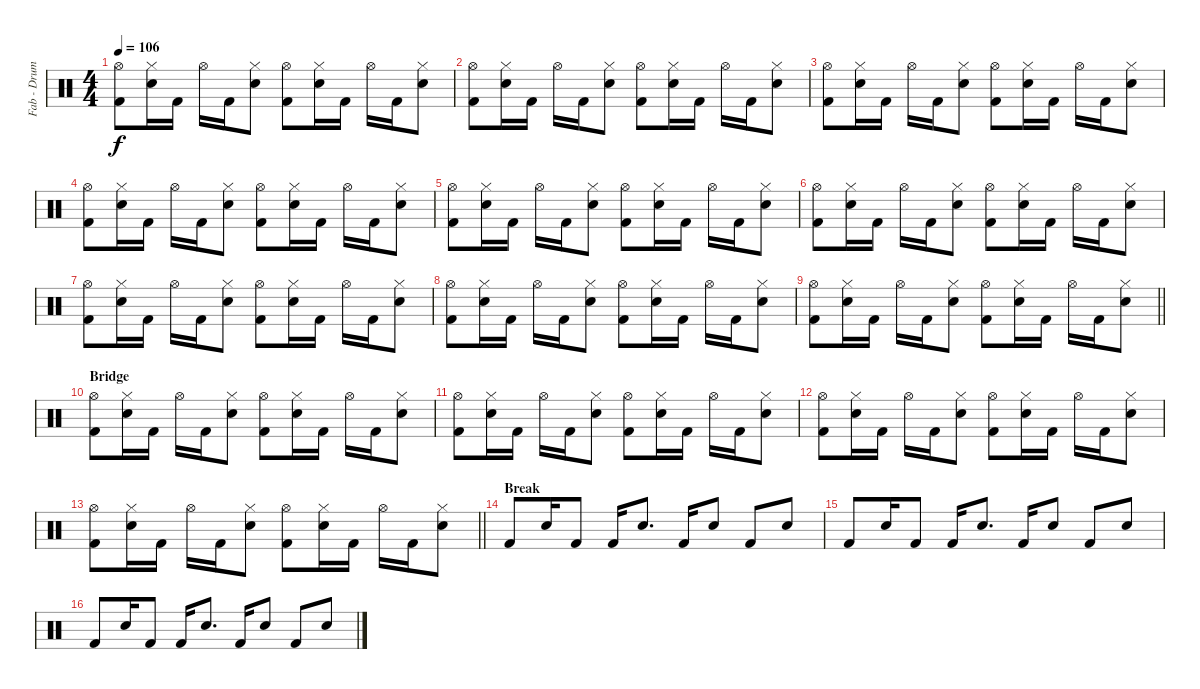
\track ("Fab - Drumss RSE" "Fab - Drum") {instrument percussion}
\staff {score}
\articulation defaults
\ts (4 4)
\tempo 106
\clef neutral
\ks c
("Hi-Hat (open)" "Kick (hit) 2").8{dy f} ("Hi-Hat (closed)" "Snare (hit) 2").16 "Kick (hit) 2".16 "Hi-Hat (open)".16 "Kick (hit) 2".16 ("Hi-Hat (closed)" "Snare (hit) 2").8 ("Hi-Hat (open)" "Kick (hit) 2").8 ("Hi-Hat (closed)" "Snare (hit) 2").16 "Kick (hit) 2".16 "Hi-Hat (open)".16 "Kick (hit) 2".16 ("Hi-Hat (closed)" "Snare (hit) 2").8 |
("Hi-Hat (open)" "Kick (hit) 2").8 ("Hi-Hat (closed)" "Snare (hit) 2").16 "Kick (hit) 2".16 "Hi-Hat (open)".16 "Kick (hit) 2".16 ("Hi-Hat (closed)" "Snare (hit) 2").8 ("Hi-Hat (open)" "Kick (hit) 2").8 ("Hi-Hat (closed)" "Snare (hit) 2").16 "Kick (hit) 2".16 "Hi-Hat (open)".16 "Kick (hit) 2".16 ("Hi-Hat (closed)" "Snare (hit) 2").8 |
("Hi-Hat (open)" "Kick (hit) 2").8 ("Hi-Hat (closed)" "Snare (hit) 2").16 "Kick (hit) 2".16 "Hi-Hat (open)".16 "Kick (hit) 2".16 ("Hi-Hat (closed)" "Snare (hit) 2").8 ("Hi-Hat (open)" "Kick (hit) 2").8 ("Hi-Hat (closed)" "Snare (hit) 2").16 "Kick (hit) 2".16 "Hi-Hat (open)".16 "Kick (hit) 2".16 ("Hi-Hat (closed)" "Snare (hit) 2").8 |
("Hi-Hat (open)" "Kick (hit) 2").8 ("Hi-Hat (closed)" "Snare (hit) 2").16 "Kick (hit) 2".16 "Hi-Hat (open)".16 "Kick (hit) 2".16 ("Hi-Hat (closed)" "Snare (hit) 2").8 ("Hi-Hat (open)" "Kick (hit) 2").8 ("Hi-Hat (closed)" "Snare (hit) 2").16 "Kick (hit) 2".16 "Hi-Hat (open)".16 "Kick (hit) 2".16 ("Hi-Hat (closed)" "Snare (hit) 2").8 |
("Hi-Hat (open)" "Kick (hit) 2").8 ("Hi-Hat (closed)" "Snare (hit) 2").16 "Kick (hit) 2".16 "Hi-Hat (open)".16 "Kick (hit) 2".16 ("Hi-Hat (closed)" "Snare (hit) 2").8 ("Hi-Hat (open)" "Kick (hit) 2").8 ("Hi-Hat (closed)" "Snare (hit) 2").16 "Kick (hit) 2".16 "Hi-Hat (open)".16 "Kick (hit) 2".16 ("Hi-Hat (closed)" "Snare (hit) 2").8 |
("Hi-Hat (open)" "Kick (hit) 2").8 ("Hi-Hat (closed)" "Snare (hit) 2").16 "Kick (hit) 2".16 "Hi-Hat (open)".16 "Kick (hit) 2".16 ("Hi-Hat (closed)" "Snare (hit) 2").8 ("Hi-Hat (open)" "Kick (hit) 2").8 ("Hi-Hat (closed)" "Snare (hit) 2").16 "Kick (hit) 2".16 "Hi-Hat (open)".16 "Kick (hit) 2".16 ("Hi-Hat (closed)" "Snare (hit) 2").8 |
("Hi-Hat (open)" "Kick (hit) 2").8 ("Hi-Hat (closed)" "Snare (hit) 2").16 "Kick (hit) 2".16 "Hi-Hat (open)".16 "Kick (hit) 2".16 ("Hi-Hat (closed)" "Snare (hit) 2").8 ("Hi-Hat (open)" "Kick (hit) 2").8 ("Hi-Hat (closed)" "Snare (hit) 2").16 "Kick (hit) 2".16 "Hi-Hat (open)".16 "Kick (hit) 2".16 ("Hi-Hat (closed)" "Snare (hit) 2").8 |
("Hi-Hat (open)" "Kick (hit) 2").8 ("Hi-Hat (closed)" "Snare (hit) 2").16 "Kick (hit) 2".16 "Hi-Hat (open)".16 "Kick (hit) 2".16 ("Hi-Hat (closed)" "Snare (hit) 2").8 ("Hi-Hat (open)" "Kick (hit) 2").8 ("Hi-Hat (closed)" "Snare (hit) 2").16 "Kick (hit) 2".16 "Hi-Hat (open)".16 "Kick (hit) 2".16 ("Hi-Hat (closed)" "Snare (hit) 2").8 |
\barLineRight lightlight
("Hi-Hat (open)" "Kick (hit) 2").8 ("Hi-Hat (closed)" "Snare (hit) 2").16 "Kick (hit) 2".16 "Hi-Hat (open)".16 "Kick (hit) 2".16 ("Hi-Hat (closed)" "Snare (hit) 2").8 ("Hi-Hat (open)" "Kick (hit) 2").8 ("Hi-Hat (closed)" "Snare (hit) 2").16 "Kick (hit) 2".16 "Hi-Hat (open)".16 "Kick (hit) 2".16 ("Hi-Hat (closed)" "Snare (hit) 2").8 |
\section ("" "Bridge")
("Hi-Hat (open)" "Kick (hit) 2").8 ("Hi-Hat (closed)" "Snare (hit) 2").16 "Kick (hit) 2".16 "Hi-Hat (open)".16 "Kick (hit) 2".16 ("Hi-Hat (closed)" "Snare (hit) 2").8 ("Hi-Hat (open)" "Kick (hit) 2").8 ("Hi-Hat (closed)" "Snare (hit) 2").16 "Kick (hit) 2".16 "Hi-Hat (open)".16 "Kick (hit) 2".16 ("Hi-Hat (closed)" "Snare (hit) 2").8 |
("Hi-Hat (open)" "Kick (hit) 2").8 ("Hi-Hat (closed)" "Snare (hit) 2").16 "Kick (hit) 2".16 "Hi-Hat (open)".16 "Kick (hit) 2".16 ("Hi-Hat (closed)" "Snare (hit) 2").8 ("Hi-Hat (open)" "Kick (hit) 2").8 ("Hi-Hat (closed)" "Snare (hit) 2").16 "Kick (hit) 2".16 "Hi-Hat (open)".16 "Kick (hit) 2".16 ("Hi-Hat (closed)" "Snare (hit) 2").8 |
("Hi-Hat (open)" "Kick (hit) 2").8 ("Hi-Hat (closed)" "Snare (hit) 2").16 "Kick (hit) 2".16 "Hi-Hat (open)".16 "Kick (hit) 2".16 ("Hi-Hat (closed)" "Snare (hit) 2").8 ("Hi-Hat (open)" "Kick (hit) 2").8 ("Hi-Hat (closed)" "Snare (hit) 2").16 "Kick (hit) 2".16 "Hi-Hat (open)".16 "Kick (hit) 2".16 ("Hi-Hat (closed)" "Snare (hit) 2").8 |
\barLineRight lightlight
("Hi-Hat (open)" "Kick (hit) 2").8 ("Hi-Hat (closed)" "Snare (hit) 2").16 "Kick (hit) 2".16 "Hi-Hat (open)".16 "Kick (hit) 2".16 ("Hi-Hat (closed)" "Snare (hit) 2").8 ("Hi-Hat (open)" "Kick (hit) 2").8 ("Hi-Hat (closed)" "Snare (hit) 2").16 "Kick (hit) 2".16 "Hi-Hat (open)".16 "Kick (hit) 2".16 ("Hi-Hat (closed)" "Snare (hit) 2").8 |
\section ("" "Break")
"Kick (hit) 2".8 "Snare (hit) 2".16 "Kick (hit) 2".8 "Kick (hit) 2".16 "Snare (hit) 2".8{d} "Kick (hit) 2".16 "Snare (hit) 2".8 "Kick (hit) 2".8 "Snare (hit) 2".8 |
"Kick (hit) 2".8 "Snare (hit) 2".16 "Kick (hit) 2".8 "Kick (hit) 2".16 "Snare (hit) 2".8{d} "Kick (hit) 2".16 "Snare (hit) 2".8 "Kick (hit) 2".8 "Snare (hit) 2".8 |
"Kick (hit) 2".8 "Snare (hit) 2".16 "Kick (hit) 2".8 "Kick (hit) 2".16 "Snare (hit) 2".8{d} "Kick (hit) 2".16 "Snare (hit) 2".8 "Kick (hit) 2".8 "Snare (hit) 2".8
